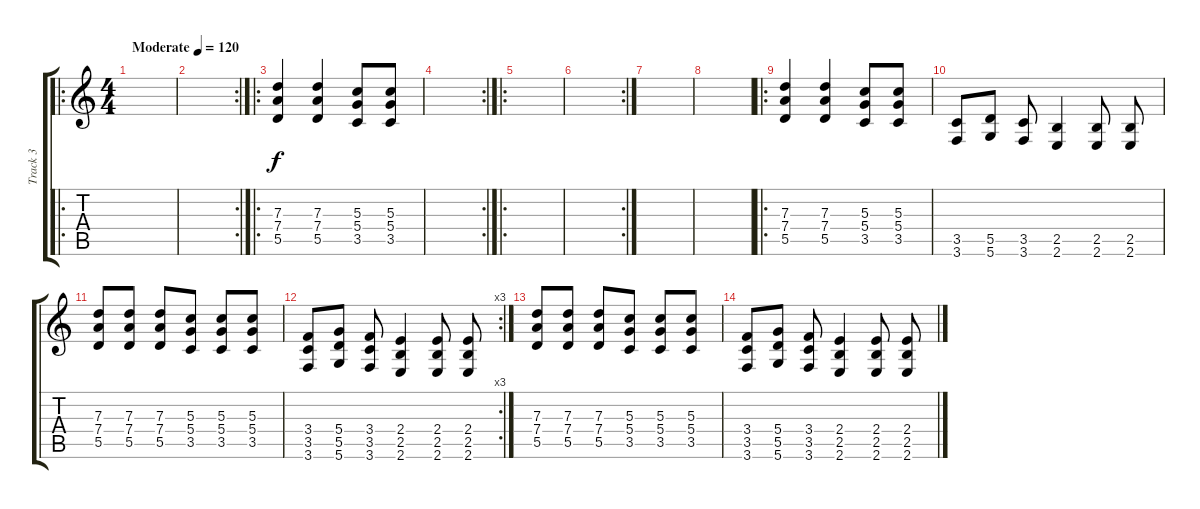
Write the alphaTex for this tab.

\track ("Track 3" "Track 3") {instrument electricguitarclean}
\staff {score tabs}
\tuning (E4 B3 G3 D3 A2 D2) {hide}
\ro
\ts (4 4)
\tempo (120 "Moderate")
\clef g2
\ks c
|
\rc 2
|
\ro
(7.3 7.4 5.5).4 (7.3 7.4 5.5).4 (5.3 5.4 3.5).8 (5.3 5.4 3.5).8 |
\rc 2
|
\ro
|
\rc 2
|
|
|
\ro
(7.3 7.4 5.5).4 (7.3 7.4 5.5).4 (5.3 5.4 3.5).8 (5.3 5.4 3.5).8 |
(3.5 3.6).8 (5.5 5.6).8 (3.5 3.6).8 (2.5 2.6).4 (2.5 2.6).8 (2.5 2.6).8 |
(7.3 7.4 5.5).8 (7.3 7.4 5.5).8 (7.3 7.4 5.5).8 (5.3 5.4 3.5).8 (5.3 5.4 3.5).8 (5.3 5.4 3.5).8 |
\rc 3
(3.4 3.5 3.6).8 (5.4 5.5 5.6).8 (3.4 3.5 3.6).8 (2.4 2.5 2.6).4 (2.4 2.5 2.6).8 (2.4 2.5 2.6).8 |
(7.3 7.4 5.5).8 (7.3 7.4 5.5).8 (7.3 7.4 5.5).8 (5.3 5.4 3.5).8 (5.3 5.4 3.5).8 (5.3 5.4 3.5).8 |
(3.4 3.5 3.6).8 (5.4 5.5 5.6).8 (3.4 3.5 3.6).8 (2.4 2.5 2.6).4 (2.4 2.5 2.6).8 (2.4 2.5 2.6).8
